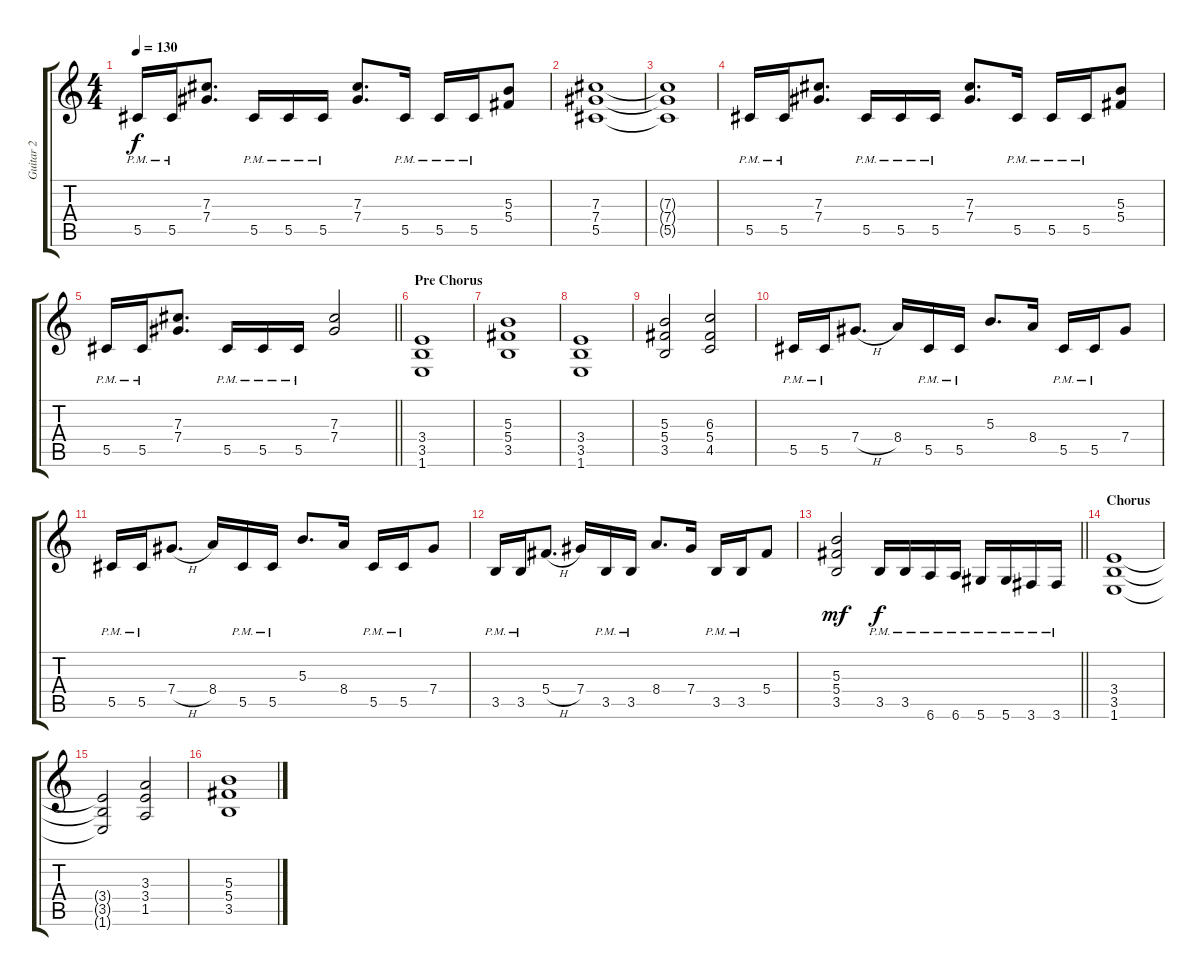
\track ("Guitar 2" "Guitar 2") {instrument distortionguitar}
\staff {score tabs}
\tuning (Eb4 Bb3 Gb3 Db3 Ab2 Eb2) {hide}
\ts (4 4)
\tempo 130
\clef g2
\ks c
5.5{pm}.16{dy f} 5.5{pm}.16 (7.3 7.4).8{d} 5.5{pm}.16 5.5{pm}.16 5.5{pm}.16 (7.3 7.4).8{d} 5.5{pm}.16 5.5{pm}.16 5.5{pm}.16 (5.3 5.4).8 |
(7.3 7.4 5.5).1 |
(7.3{t} 7.4{t} 5.5{t}).1 |
5.5{pm}.16 5.5{pm}.16 (7.3 7.4).8{d} 5.5{pm}.16 5.5{pm}.16 5.5{pm}.16 (7.3 7.4).8{d} 5.5{pm}.16 5.5{pm}.16 5.5{pm}.16 (5.3 5.4).8 |
\barLineRight lightlight
5.5{pm}.16 5.5{pm}.16 (7.3 7.4).8{d} 5.5{pm}.16 5.5{pm}.16 5.5{pm}.16 (7.3 7.4).2 |
\section ("" "Pre Chorus")
(3.4 3.5 1.6).1 |
(5.3 5.4 3.5).1 |
(3.4 3.5 1.6).1 |
(5.3 5.4 3.5).2 (6.3 5.4 4.5).2 |
5.5{pm}.16 5.5{pm}.16 7.4{h}.8{d} 8.4.16 5.5{pm}.16 5.5{pm}.16 5.3.8{d} 8.4.16 5.5{pm}.16 5.5{pm}.16 7.4.8 |
5.5{pm}.16 5.5{pm}.16 7.4{h}.8{d} 8.4.16 5.5{pm}.16 5.5{pm}.16 5.3.8{d} 8.4.16 5.5{pm}.16 5.5{pm}.16 7.4.8 |
3.5{pm}.16 3.5{pm}.16 5.4{h}.8{d} 7.4.16 3.5{pm}.16 3.5{pm}.16 8.4.8{d} 7.4.16 3.5{pm}.16 3.5{pm}.16 5.4.8 |
\barLineRight lightlight
(5.3 5.4 3.5).2{dy mf} 3.5{pm}.16{dy f} 3.5{pm}.16 6.6{pm}.16 6.6{pm}.16 5.6{pm}.16 5.6{pm}.16 3.6{pm}.16 3.6{pm}.16 |
\section ("" "Chorus")
(3.4 3.5 1.6).1 |
(3.4{t} 3.5{t} 1.6{t}).2 (3.3 3.4 1.5).2 |
(5.3 5.4 3.5).1
